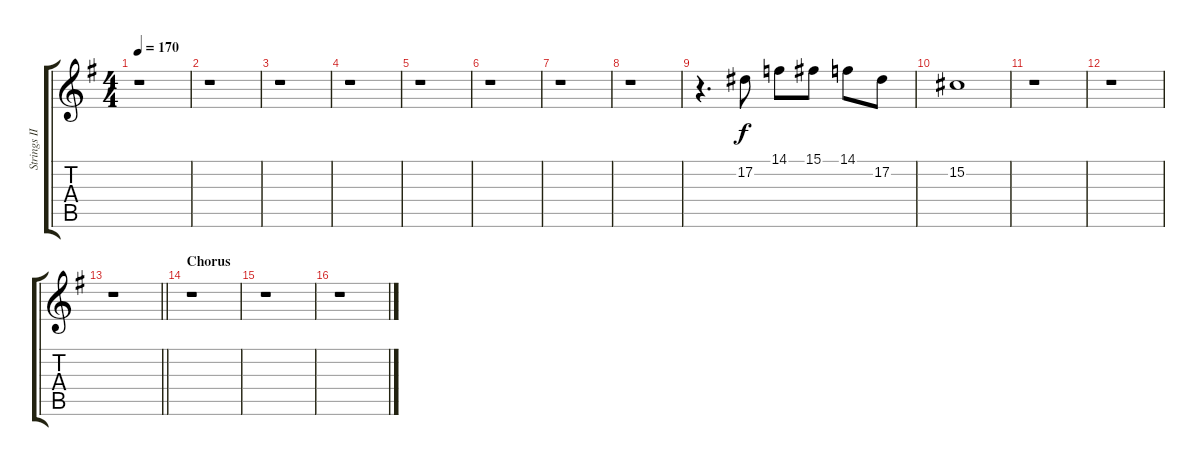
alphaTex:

\track ("Strings II" "Strings II") {instrument tremolostrings}
\staff {score tabs}
\tuning (Eb4 Bb3 Gb3 Db3 Ab2 Eb2) {hide}
\ts (4 4)
\tempo 170
\clef g2
\ks g
r.1{dy f} |
r.1 |
r.1 |
r.1 |
r.1 |
r.1 |
r.1 |
r.1 |
r.4{d} 17.2.8 14.1.8 15.1.8 14.1.8 17.2.8 |
15.2.1 |
r.1 |
r.1 |
\barLineRight lightlight
r.1 |
\section ("" "Chorus")
r.1 |
r.1 |
r.1
